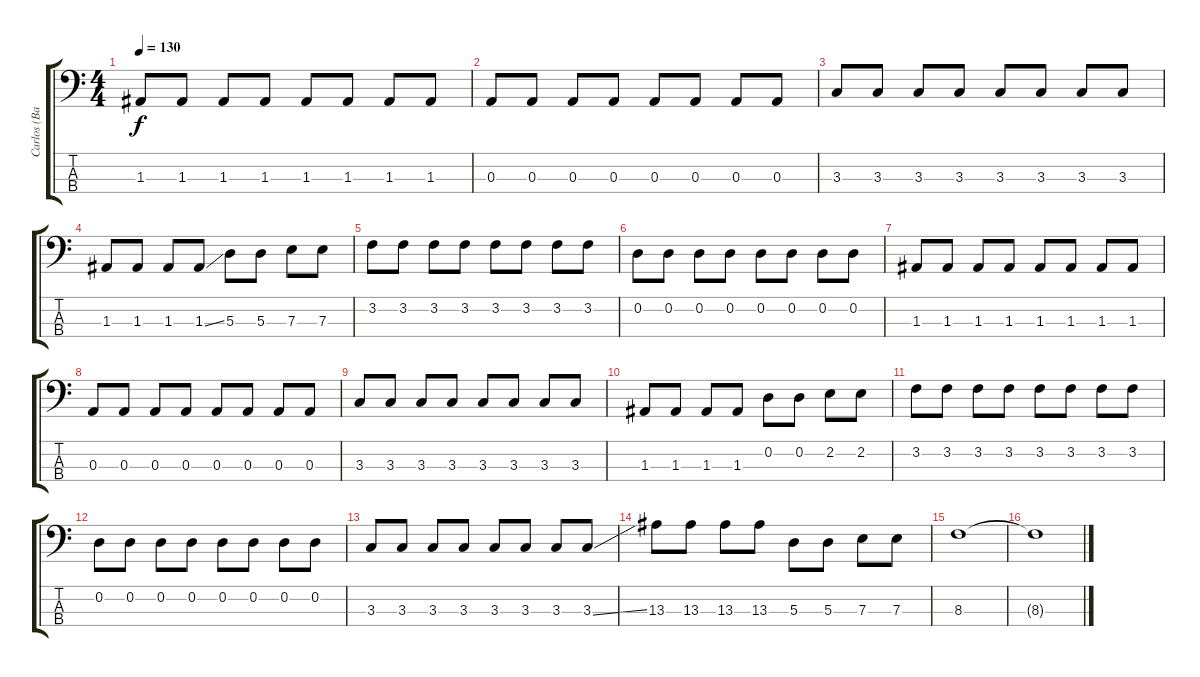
\track ("Carlos (Bass)" "Carlos (Ba") {instrument electricbasspick}
\staff {score tabs}
\tuning (G2 D2 A1 E1) {hide}
\ts (4 4)
\tempo 130
\clef f4
\ks c
1.3.8{dy f} 1.3.8 1.3.8 1.3.8 1.3.8 1.3.8 1.3.8 1.3.8 |
0.3.8 0.3.8 0.3.8 0.3.8 0.3.8 0.3.8 0.3.8 0.3.8 |
3.3.8 3.3.8 3.3.8 3.3.8 3.3.8 3.3.8 3.3.8 3.3.8 |
1.3.8 1.3.8 1.3.8 1.3{ss}.8 5.3.8 5.3.8 7.3.8 7.3.8 |
3.2.8 3.2.8 3.2.8 3.2.8 3.2.8 3.2.8 3.2.8 3.2.8 |
0.2.8 0.2.8 0.2.8 0.2.8 0.2.8 0.2.8 0.2.8 0.2.8 |
1.3.8 1.3.8 1.3.8 1.3.8 1.3.8 1.3.8 1.3.8 1.3.8 |
0.3.8 0.3.8 0.3.8 0.3.8 0.3.8 0.3.8 0.3.8 0.3.8 |
3.3.8 3.3.8 3.3.8 3.3.8 3.3.8 3.3.8 3.3.8 3.3.8 |
1.3.8 1.3.8 1.3.8 1.3.8 0.2.8 0.2.8 2.2.8 2.2.8 |
3.2.8 3.2.8 3.2.8 3.2.8 3.2.8 3.2.8 3.2.8 3.2.8 |
0.2.8 0.2.8 0.2.8 0.2.8 0.2.8 0.2.8 0.2.8 0.2.8 |
3.3.8 3.3.8 3.3.8 3.3.8 3.3.8 3.3.8 3.3.8 3.3{ss}.8 |
13.3.8 13.3.8 13.3.8 13.3.8 5.3.8 5.3.8 7.3.8 7.3.8 |
8.3.1 |
8.3{t}.1
